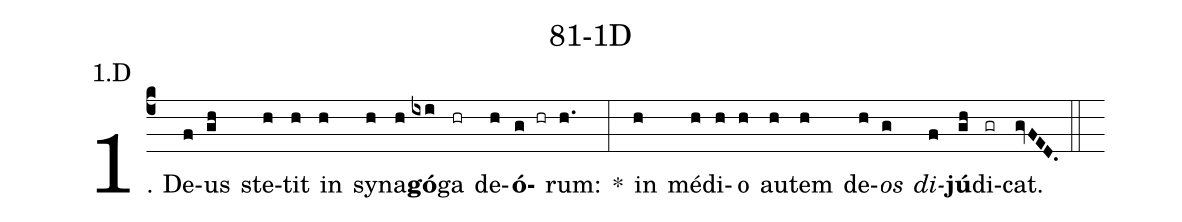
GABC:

name: 81-1D;
annotation: 1.D;
%%
(c4)1. De(f)us(gh) ste(h)tit(h) in(h) sy(h)na(h)<b>gó</b>(ixi)ga(hr) de(h)<b>ó</b>(g hr)rum:(h.) *(:) in(h) mé(h)di(h)o(h) au(h)tem(h) de(h)<i>os</i>(g) <i>di</i>(f)<b>jú</b>(gh)di(gr)cat.(gvFED.) (::)
